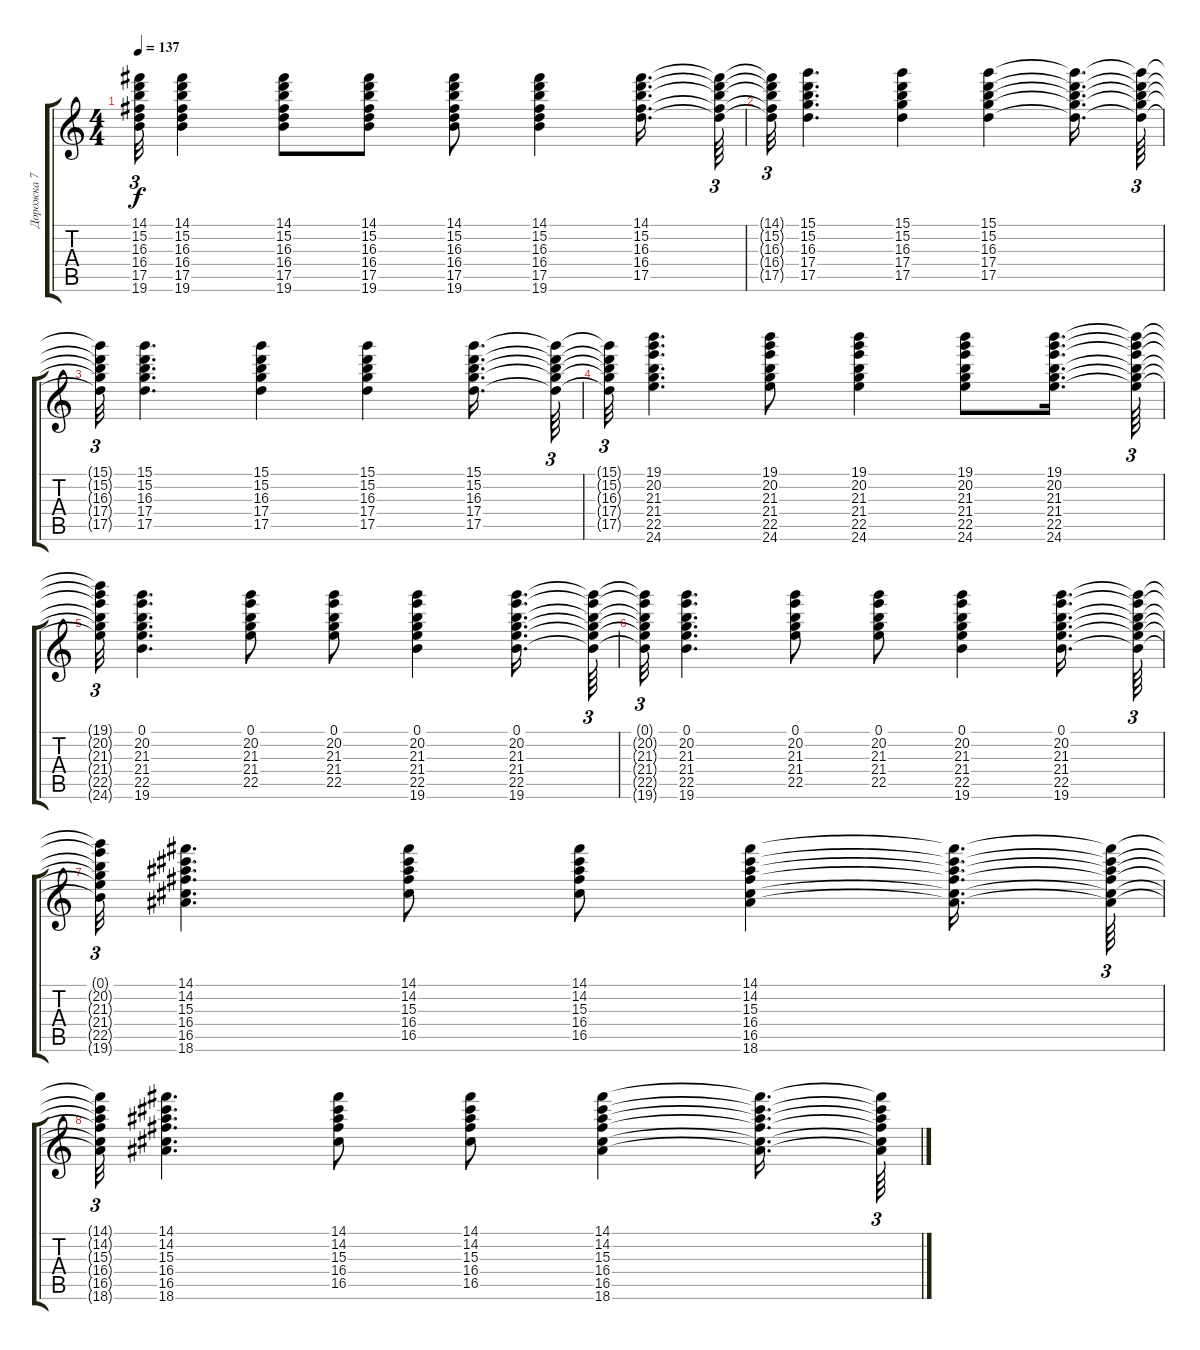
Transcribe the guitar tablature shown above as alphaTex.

\track ("Дорожка 7" "Дорожка 7") {instrument acousticguitarsteel}
\staff {score tabs}
\tuning (E4 B3 G3 D3 A2 E2) {hide}
\ts (4 4)
\tempo 137
\clef g2
\ks c
(14.1{t} 15.2{t} 16.3{t} 16.4{t} 17.5{t} 19.6{t}).32{tu (3 2) dy f} (14.1 15.2 16.3 16.4 17.5 19.6).4 (14.1 15.2 16.3 16.4 17.5 19.6).8 (14.1 15.2 16.3 16.4 17.5 19.6).8 (14.1 15.2 16.3 16.4 17.5 19.6).8 (14.1 15.2 16.3 16.4 17.5 19.6).4 (14.1 15.2 16.3 16.4 17.5).16{d} (14.1{t} 15.2{t} 16.3{t} 16.4{t} 17.5{t}).64{tu (3 2)} |
(14.1{t} 15.2{t} 16.3{t} 16.4{t} 17.5{t}).32{tu (3 2)} (15.1 15.2 16.3 17.4 17.5).4{d} (15.1 15.2 16.3 17.4 17.5).4 (15.1 15.2 16.3 17.4 17.5).4 (15.1{t} 15.2{t} 16.3{t} 17.4{t} 17.5{t}).16{d} (15.1{t} 15.2{t} 16.3{t} 17.4{t} 17.5{t}).64{tu (3 2)} |
(15.1{t} 15.2{t} 16.3{t} 17.4{t} 17.5{t}).32{tu (3 2)} (15.1 15.2 16.3 17.4 17.5).4{d} (15.1 15.2 16.3 17.4 17.5).4 (15.1 15.2 16.3 17.4 17.5).4 (15.1 15.2 16.3 17.4 17.5).16{d} (15.1{t} 15.2{t} 16.3{t} 17.4{t} 17.5{t}).64{tu (3 2)} |
(15.1{t} 15.2{t} 16.3{t} 17.4{t} 17.5{t}).32{tu (3 2)} (19.1 20.2 21.3 21.4 22.5 24.6).4{d} (19.1 20.2 21.3 21.4 22.5 24.6).8 (19.1 20.2 21.3 21.4 22.5 24.6).4 (19.1 20.2 21.3 21.4 22.5 24.6).8 (19.1 20.2 21.3 21.4 22.5 24.6).16{d} (19.1{t} 20.2{t} 21.3{t} 21.4{t} 22.5{t} 24.6{t}).64{tu (3 2)} |
(19.1{t} 20.2{t} 21.3{t} 21.4{t} 22.5{t} 24.6{t}).32{tu (3 2)} (0.1 20.2 21.3 21.4 22.5 19.6).4{d} (0.1 20.2 21.3 21.4 22.5).8 (0.1 20.2 21.3 21.4 22.5).8 (0.1 20.2 21.3 21.4 22.5 19.6).4 (0.1 20.2 21.3 21.4 22.5 19.6).16{d} (0.1{t} 20.2{t} 21.3{t} 21.4{t} 22.5{t} 19.6{t}).64{tu (3 2)} |
(0.1{t} 20.2{t} 21.3{t} 21.4{t} 22.5{t} 19.6{t}).32{tu (3 2)} (0.1 20.2 21.3 21.4 22.5 19.6).4{d} (0.1 20.2 21.3 21.4 22.5).8 (0.1 20.2 21.3 21.4 22.5).8 (0.1 20.2 21.3 21.4 22.5 19.6).4 (0.1 20.2 21.3 21.4 22.5 19.6).16{d} (0.1{t} 20.2{t} 21.3{t} 21.4{t} 22.5{t} 19.6{t}).64{tu (3 2)} |
(0.1{t} 20.2{t} 21.3{t} 21.4{t} 22.5{t} 19.6{t}).32{tu (3 2)} (14.1 14.2 15.3 16.4 16.5 18.6).4{d} (14.1 14.2 15.3 16.4 16.5).8 (14.1 14.2 15.3 16.4 16.5).8 (14.1 14.2 15.3 16.4 16.5 18.6).4 (14.1{t} 14.2{t} 15.3{t} 16.4{t} 16.5{t} 18.6{t}).16{d} (14.1{t} 14.2{t} 15.3{t} 16.4{t} 16.5{t} 18.6{t}).64{tu (3 2)} |
(14.1{t} 14.2{t} 15.3{t} 16.4{t} 16.5{t} 18.6{t}).32{tu (3 2)} (14.1 14.2 15.3 16.4 16.5 18.6).4{d} (14.1 14.2 15.3 16.4 16.5).8 (14.1 14.2 15.3 16.4 16.5).8 (14.1 14.2 15.3 16.4 16.5 18.6).4 (14.1{t} 14.2{t} 15.3{t} 16.4{t} 16.5{t} 18.6{t}).16{d} (14.1{t} 14.2{t} 15.3{t} 16.4{t} 16.5{t} 18.6{t}).64{tu (3 2)}
